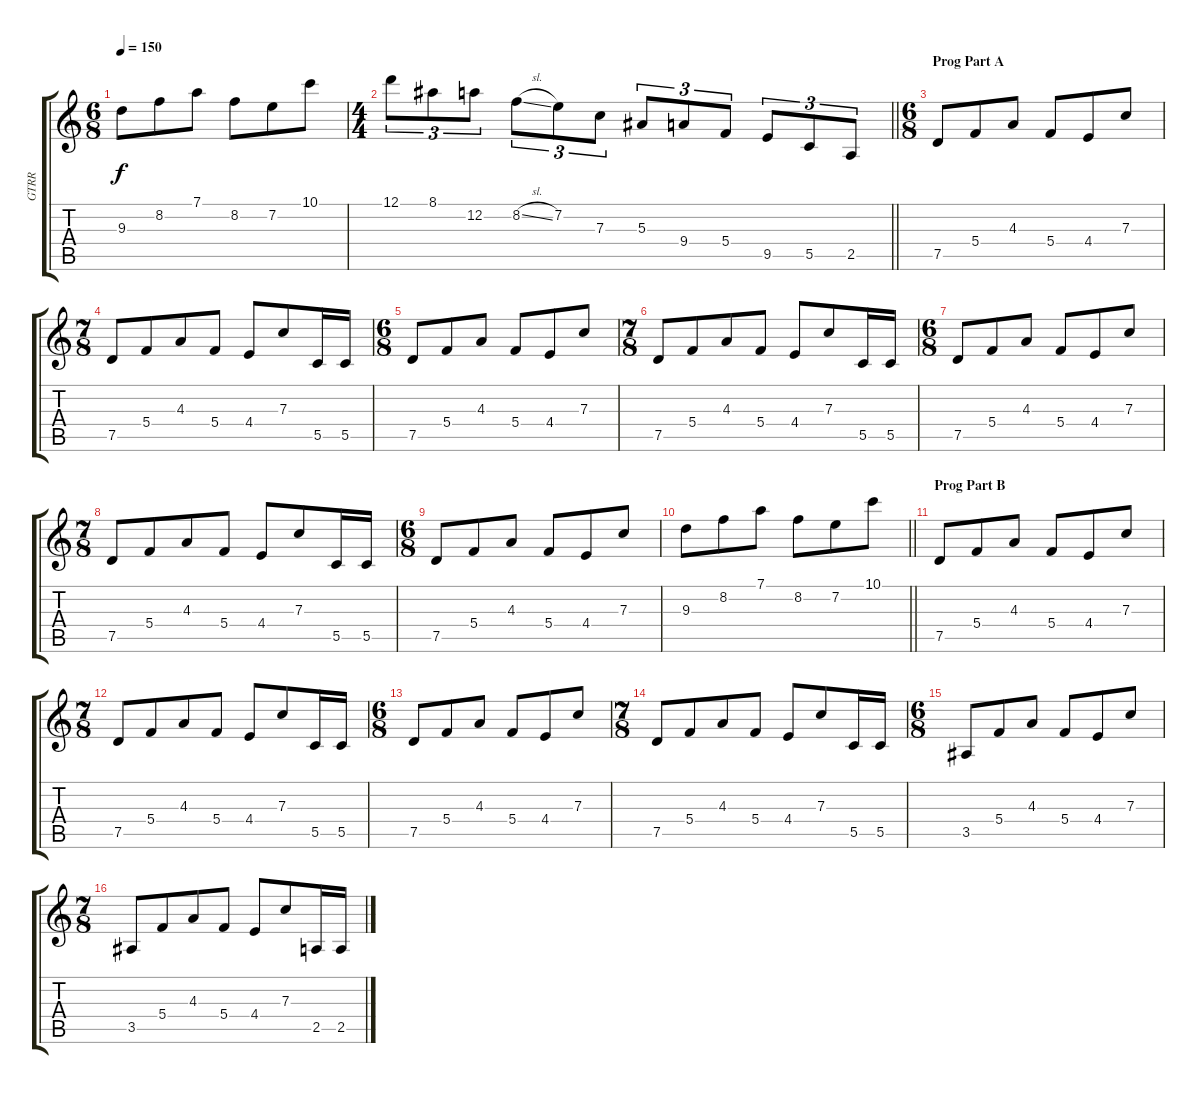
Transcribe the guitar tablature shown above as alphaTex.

\track ("GTRR" "GTRR") {instrument distortionguitar}
\staff {score tabs}
\tuning (D4 A3 F3 C3 G2 C2) {hide}
\ts (6 8)
\tempo 150
\clef g2
\ks c
9.3.8{dy f} 8.2.8 7.1.8 8.2.8 7.2.8 10.1.8 |
\ts (4 4)
\barLineRight lightlight
12.1.8{tu (3 2)} 8.1.8{tu (3 2)} 12.2.8{tu (3 2)} 8.2{sl}.8{tu (3 2)} 7.2.8{tu (3 2)} 7.3.8{tu (3 2)} 5.3.8{tu (3 2)} 9.4.8{tu (3 2)} 5.4.8{tu (3 2)} 9.5.8{tu (3 2)} 5.5.8{tu (3 2)} 2.5.8{tu (3 2)} |
\ts (6 8)
\section ("" "Prog Part A")
7.5.8 5.4.8 4.3.8 5.4.8 4.4.8 7.3.8 |
\ts (7 8)
7.5.8 5.4.8 4.3.8 5.4.8 4.4.8 7.3.8 5.5.16 5.5.16 |
\ts (6 8)
7.5.8 5.4.8 4.3.8 5.4.8 4.4.8 7.3.8 |
\ts (7 8)
7.5.8 5.4.8 4.3.8 5.4.8 4.4.8 7.3.8 5.5.16 5.5.16 |
\ts (6 8)
7.5.8 5.4.8 4.3.8 5.4.8 4.4.8 7.3.8 |
\ts (7 8)
7.5.8 5.4.8 4.3.8 5.4.8 4.4.8 7.3.8 5.5.16 5.5.16 |
\ts (6 8)
7.5.8 5.4.8 4.3.8 5.4.8 4.4.8 7.3.8 |
\barLineRight lightlight
9.3.8 8.2.8 7.1.8 8.2.8 7.2.8 10.1.8 |
\section ("" "Prog Part B")
7.5.8 5.4.8 4.3.8 5.4.8 4.4.8 7.3.8 |
\ts (7 8)
7.5.8 5.4.8 4.3.8 5.4.8 4.4.8 7.3.8 5.5.16 5.5.16 |
\ts (6 8)
7.5.8 5.4.8 4.3.8 5.4.8 4.4.8 7.3.8 |
\ts (7 8)
7.5.8 5.4.8 4.3.8 5.4.8 4.4.8 7.3.8 5.5.16 5.5.16 |
\ts (6 8)
3.5.8 5.4.8 4.3.8 5.4.8 4.4.8 7.3.8 |
\ts (7 8)
3.5.8 5.4.8 4.3.8 5.4.8 4.4.8 7.3.8 2.5.16 2.5.16
